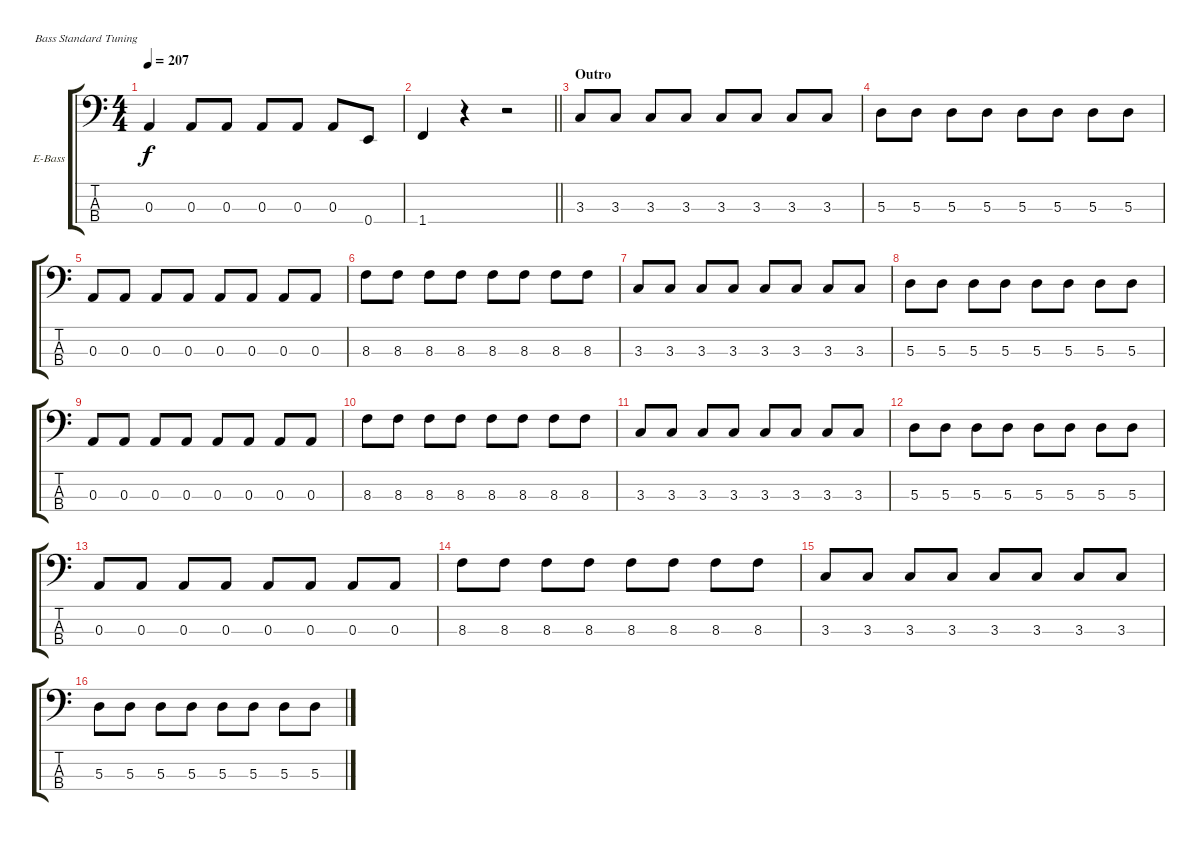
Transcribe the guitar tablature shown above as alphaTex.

\defaultSystemsLayout 4
\bracketExtendMode groupsimilarinstruments
\firstSystemTrackNameOrientation horizontal
\otherSystemsTrackNameOrientation horizontal
\track ("Bass" "E-Bass") {instrument electricbassfinger}
\staff {score tabs}
\tuning (G2 D2 A1 E1)
\ts (4 4)
\tempo 207
\clef f4
\ks c
0.3.4{dy f} 0.3.8 0.3.8 0.3.8 0.3.8 0.3.8 0.4.8 |
\barLineRight lightlight
1.4.4 r.4 r.2 |
\section ("" "Outro")
3.3.8 3.3.8 3.3.8 3.3.8 3.3.8 3.3.8 3.3.8 3.3.8 |
5.3.8 5.3.8 5.3.8 5.3.8 5.3.8 5.3.8 5.3.8 5.3.8 |
0.3.8 0.3.8 0.3.8 0.3.8 0.3.8 0.3.8 0.3.8 0.3.8 |
8.3.8 8.3.8 8.3.8 8.3.8 8.3.8 8.3.8 8.3.8 8.3.8 |
3.3.8 3.3.8 3.3.8 3.3.8 3.3.8 3.3.8 3.3.8 3.3.8 |
5.3.8 5.3.8 5.3.8 5.3.8 5.3.8 5.3.8 5.3.8 5.3.8 |
0.3.8 0.3.8 0.3.8 0.3.8 0.3.8 0.3.8 0.3.8 0.3.8 |
8.3.8 8.3.8 8.3.8 8.3.8 8.3.8 8.3.8 8.3.8 8.3.8 |
3.3.8 3.3.8 3.3.8 3.3.8 3.3.8 3.3.8 3.3.8 3.3.8 |
5.3.8 5.3.8 5.3.8 5.3.8 5.3.8 5.3.8 5.3.8 5.3.8 |
0.3.8 0.3.8 0.3.8 0.3.8 0.3.8 0.3.8 0.3.8 0.3.8 |
8.3.8 8.3.8 8.3.8 8.3.8 8.3.8 8.3.8 8.3.8 8.3.8 |
3.3.8 3.3.8 3.3.8 3.3.8 3.3.8 3.3.8 3.3.8 3.3.8 |
5.3.8 5.3.8 5.3.8 5.3.8 5.3.8 5.3.8 5.3.8 5.3.8
